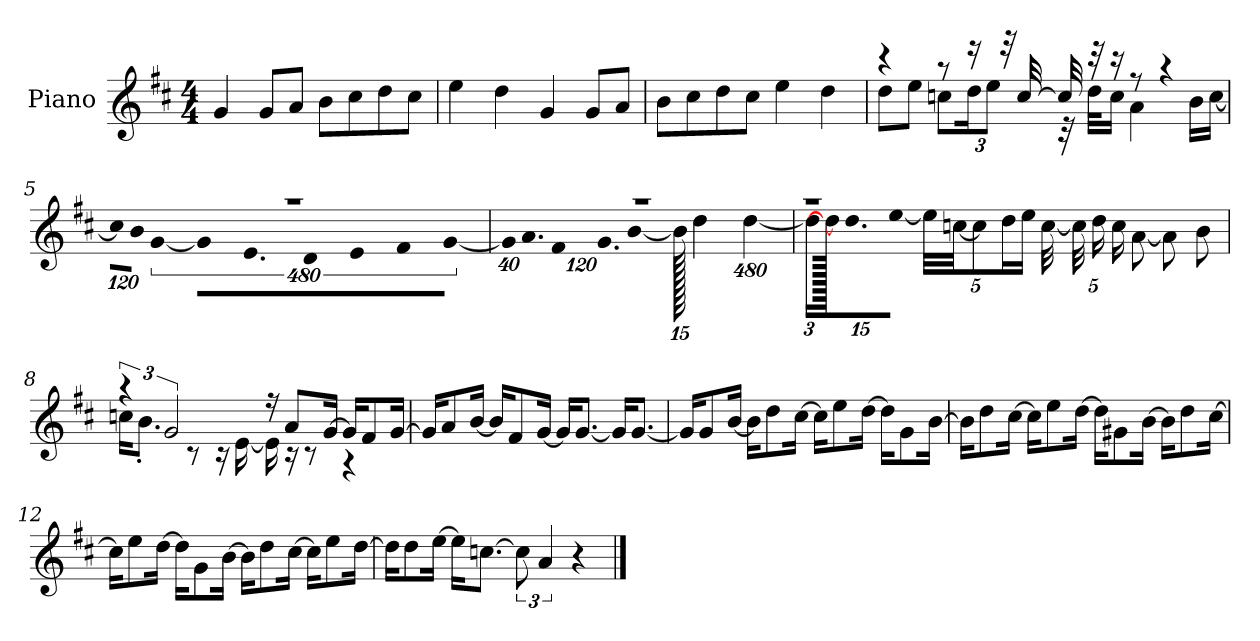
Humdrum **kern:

**kern
*part1
*staff1
*I"Piano
*I'P-no
*clefG2
*k[f#c#]
*M4/4
*MM90
=1
4g/
8g/L
8a/J
8b\L
8cc#\
8dd\
8cc#\J
=2
4ee\
4dd\
4g/
8g/L
8a/J
=3
8b\L
8cc#\
8dd\
8cc#\J
4ee\
4dd\
=4
*^
4r	8dd\L
.	8ee\J
8r	8ccn\L
*	*Xbrackettup
16r	24dd\K
.	12ee\J
32r	.
[32cc/	.
32cc/]	32r
32r	32dd\KLL
16r	16cc\JJ
8r	4a\
4r	.
.	16b\LL
.	[16cc\JJ
!!LO:LB:g=z	!!
=5	=5
*	*brackettup
!	!LO:N:vis=16
1r	1920%107cc\LL]
!	!LO:N:vis=16
.	1920%107b\JJ
!	!LO:N:vis=4
.	[1920%427g\
!	!LO:N:vis=16
.	1920%107g\KL]
.	9.e\
!	!LO:N:vis=8
.	640%71d\
!	!LO:N:vis=8
.	640%71e\
!	!LO:N:vis=8
.	640%71f#\
!	!LO:N:vis=8
.	[640%71g\J
=6	=6
*	*Xbrackettup
!	!LO:N:vis=32
1r	640%23g\KLL]
!	!LO:N:vis=16.
.	960%103a\J
!	!LO:N:vis=8
.	960%137f#\
!	!LO:N:vis=16.
.	960%103g\L
.	[384%41b\J
.	1920b\]
.	4dd\
.	[1920%479dd\
=7	=7
1r	24dd\KL]
.	1920dd\_
.	12.dd\
.	[12ee\J
.	40ee\LLL]
.	[40ccn\JJ
.	10cc\]
.	20dd\L
.	20ee\JJ
.	[40cc\LL
.	40cc\LL]
.	20dd\
.	20cc\J
.	[10a\J
.	8a\L]
.	8b\J
1920ryy	.
!!LO:LB:g=z	!!
=8	=8
*brackettup	*
6r	16ccn\KL
.	8.b'\J
3g/	.
.	8r
.	16r
.	[16e\
16r	16e\]
8a/L	16r
.	8r
[16g/Jk	.
16g/KL]	4r
8f#/	.
[16g/Jk	.
*v	*v
=9
16g/KL]
8a/
[16b/Jk
16b/KL]
8f#/
[16g/Jk
16g/KL]
[8.g/J
16g/KL]
[8.g/J
=10
16g/KL]
8g/
[16b/Jk
16b\KL]
8dd\
[16cc#\Jk
16cc#\KL]
8ee\
[16dd\Jk
16dd\KL]
8g\
[16b\Jk
!!LO:LB:g=z
=11
16b\KL]
8dd\
[16cc#\Jk
16cc#\KL]
8ee\
[16dd\Jk
16dd\KL]
8g#X\
[16b\Jk
16b\KL]
8dd\
[16cc#\Jk
=12
16cc#\KL]
8ee\
[16dd\Jk
16dd\KL]
8g\
[16b\Jk
16b\KL]
8dd\
[16cc#\Jk
16cc#\KL]
8ee\
[16dd\Jk
=13
16dd\KL]
8dd\
[16ee\Jk
16ee\KL]
[8.ccn\J
12cc\]
6a/
4r
==
*-
